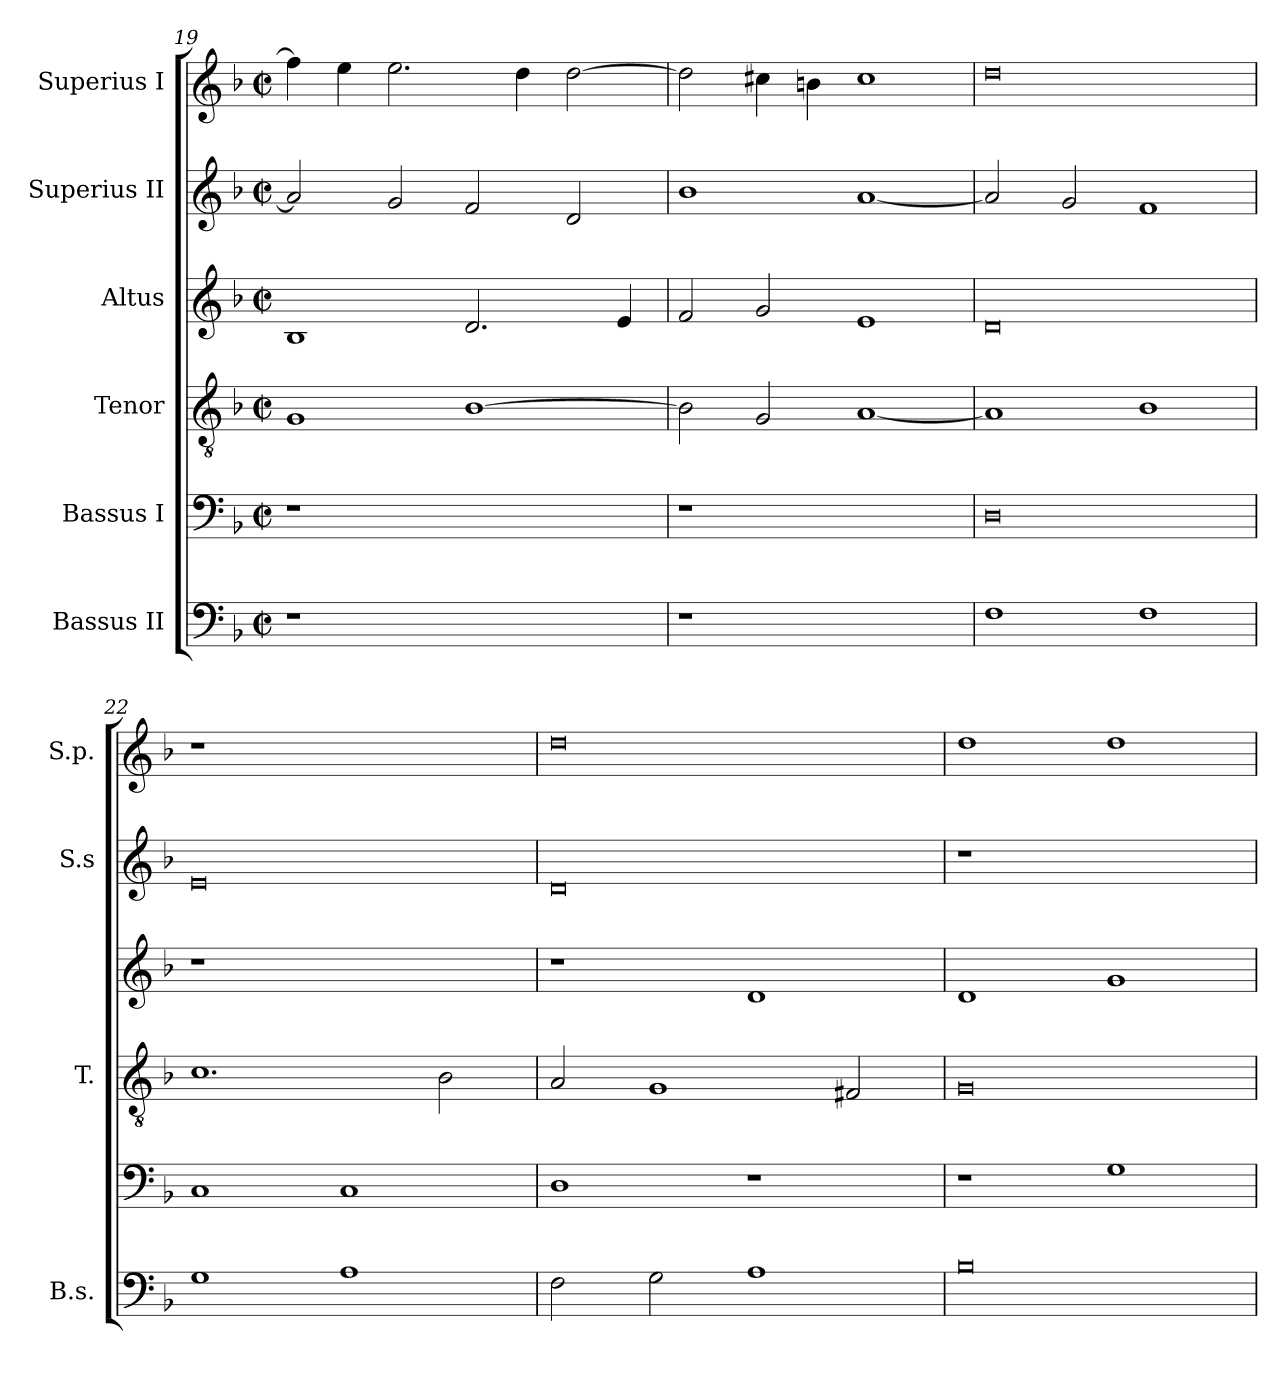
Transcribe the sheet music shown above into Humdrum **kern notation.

**kern	**kern	**kern	**kern	**kern	**kern
*part6	*part5	*part4	*part3	*part2	*part1
*staff6	*staff5	*staff4	*staff3	*staff2	*staff1
*I"Bassus II	*I"Bassus I	*I"Tenor	*I"Altus	*I"Superius II	*I"Superius I
*I'B.s.	*	*I'T.	*	*I'S.s	*I'S.p.
*clefF4	*clefF4	*clefGv2	*clefG2	*clefG2	*clefG2
*	*	*ITrd7c12	*	*	*
*k[b-]	*k[b-]	*k[b-]	*k[b-]	*k[b-]	*k[b-]
*F:	*F:	*F:	*F:	*F:	*F:
*M2/2	*M2/2	*M2/2	*M2/2	*M2/2	*M2/2
*met(c|)	*met(c|)	*met(c|)	*met(c|)	*met(c|)	*met(c|)
=19	=19	=19	=19	=19	=19
!LO:N:vis=1	!LO:N:vis=1	!	!	!	!
1r	1r	1GGi	1B-i	2ai/]	4ffi\]
.	.	.	.	.	4eei\
.	.	.	.	2gi/	2.eei\
1ryy	1ryy	[>1BB-i	2.di/	2fi/	.
.	.	.	.	.	4ddi\
.	.	.	.	2di/	[>2ddi\
.	.	.	4ei/	.	.
=20	=20	=20	=20	=20	=20
!LO:N:vis=1	!LO:N:vis=1	!	!	!	!
1r	1r	2BB-i\]	2fi/	1b-i	2ddi\]
.	.	2GGi/	2gi/	.	4cc#Xi\
.	.	.	.	.	4bni\
1ryy	1ryy	[<1AAi	1ei	[<1ai	1cc#i
!!LO:PB:g=z
=21	=21	=21	=21	=21	=21
1Fi	0Di	1AAi]	0di	2ai/]	0ddi
.	.	.	.	2gi/	.
1Fi	.	1BB-i	.	1fi	.
=22	=22	=22	=22	=22	=22
!	!	!	!LO:N:vis=1	!	!LO:N:vis=1
1Gi	1Ci	1.Ci	1r	0ei	1r
1Ai	1Ci	.	1ryy	.	1ryy
.	.	2BB-i\	.	.	.
=23	=23	=23	=23	=23	=23
2Fi\	1Di	2AAi/	1r	0di	0ddi
2Gi\	.	1GGi	.	.	.
1Ai	1r	.	1di	.	.
.	.	2FF#Xi/	.	.	.
=24	=24	=24	=24	=24	=24
!	!	!	!	!LO:N:vis=1	!
0B-i	1r	0GGi	1di	1r	1ddi
.	1Gi	.	1gi	1ryy	1ddi
=	=	=	=	=	=
*-	*-	*-	*-	*-	*-
